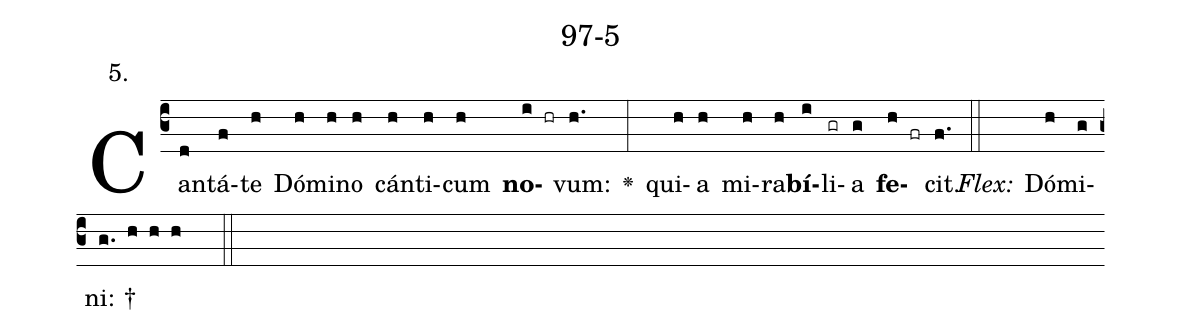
name: 97-5;
annotation: 5.;
%%
(c3)Can(d)tá(f)te(h) Dó(h)mi(h)no(h) cán(h)ti(h)cum(h) <b>no</b>(i hr)vum:(h.) <v>\greheightstar</v>(:) qui(h)a(h) mi(h)ra(h)<b>bí</b>(i)li(gr)a(g) <b>fe</b>(h fr)cit.(f.) (::)
<i>Flex:</i>()  Dó(h)mi(g)ni: †(g. h h h  ::)

%E(h) u(h) o(i) u(g) a(h) e.(f.) (::)
